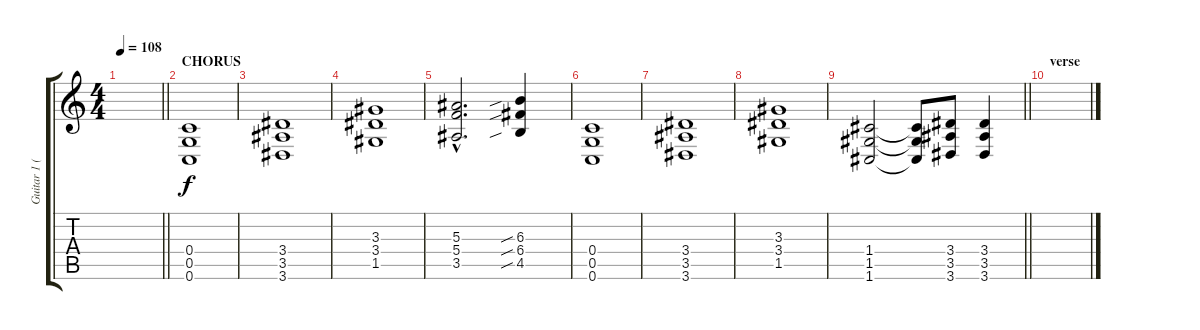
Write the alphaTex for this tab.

\track ("Guitar 1 (Wayne)" "Guitar 1 (") {instrument distortionguitar}
\staff {score tabs}
\tuning (D4 A3 F3 C3 G2 C2) {hide}
\ts (4 4)
\tempo 108
\clef g2
\barLineRight lightlight
\ks c
|
\section ("" "CHORUS")
(0.4 0.5 0.6).1 |
(3.4 3.5 3.6).1 |
(3.3 3.4 1.5).1 |
(5.3{hac} 5.4{hac} 3.5{hac}).2{d} (6.3{sib} 6.4{sib} 4.5{sib}).4 |
(0.4 0.5 0.6).1 |
(3.4 3.5 3.6).1 |
(3.3 3.4 1.5).1 |
\barLineRight lightlight
(1.4 1.5 1.6).2 (1.4{t} 1.5{t} 1.6{t}).8 (3.4 3.5 3.6).8 (3.4 3.5 3.6).4 |
\section ("" "verse")
